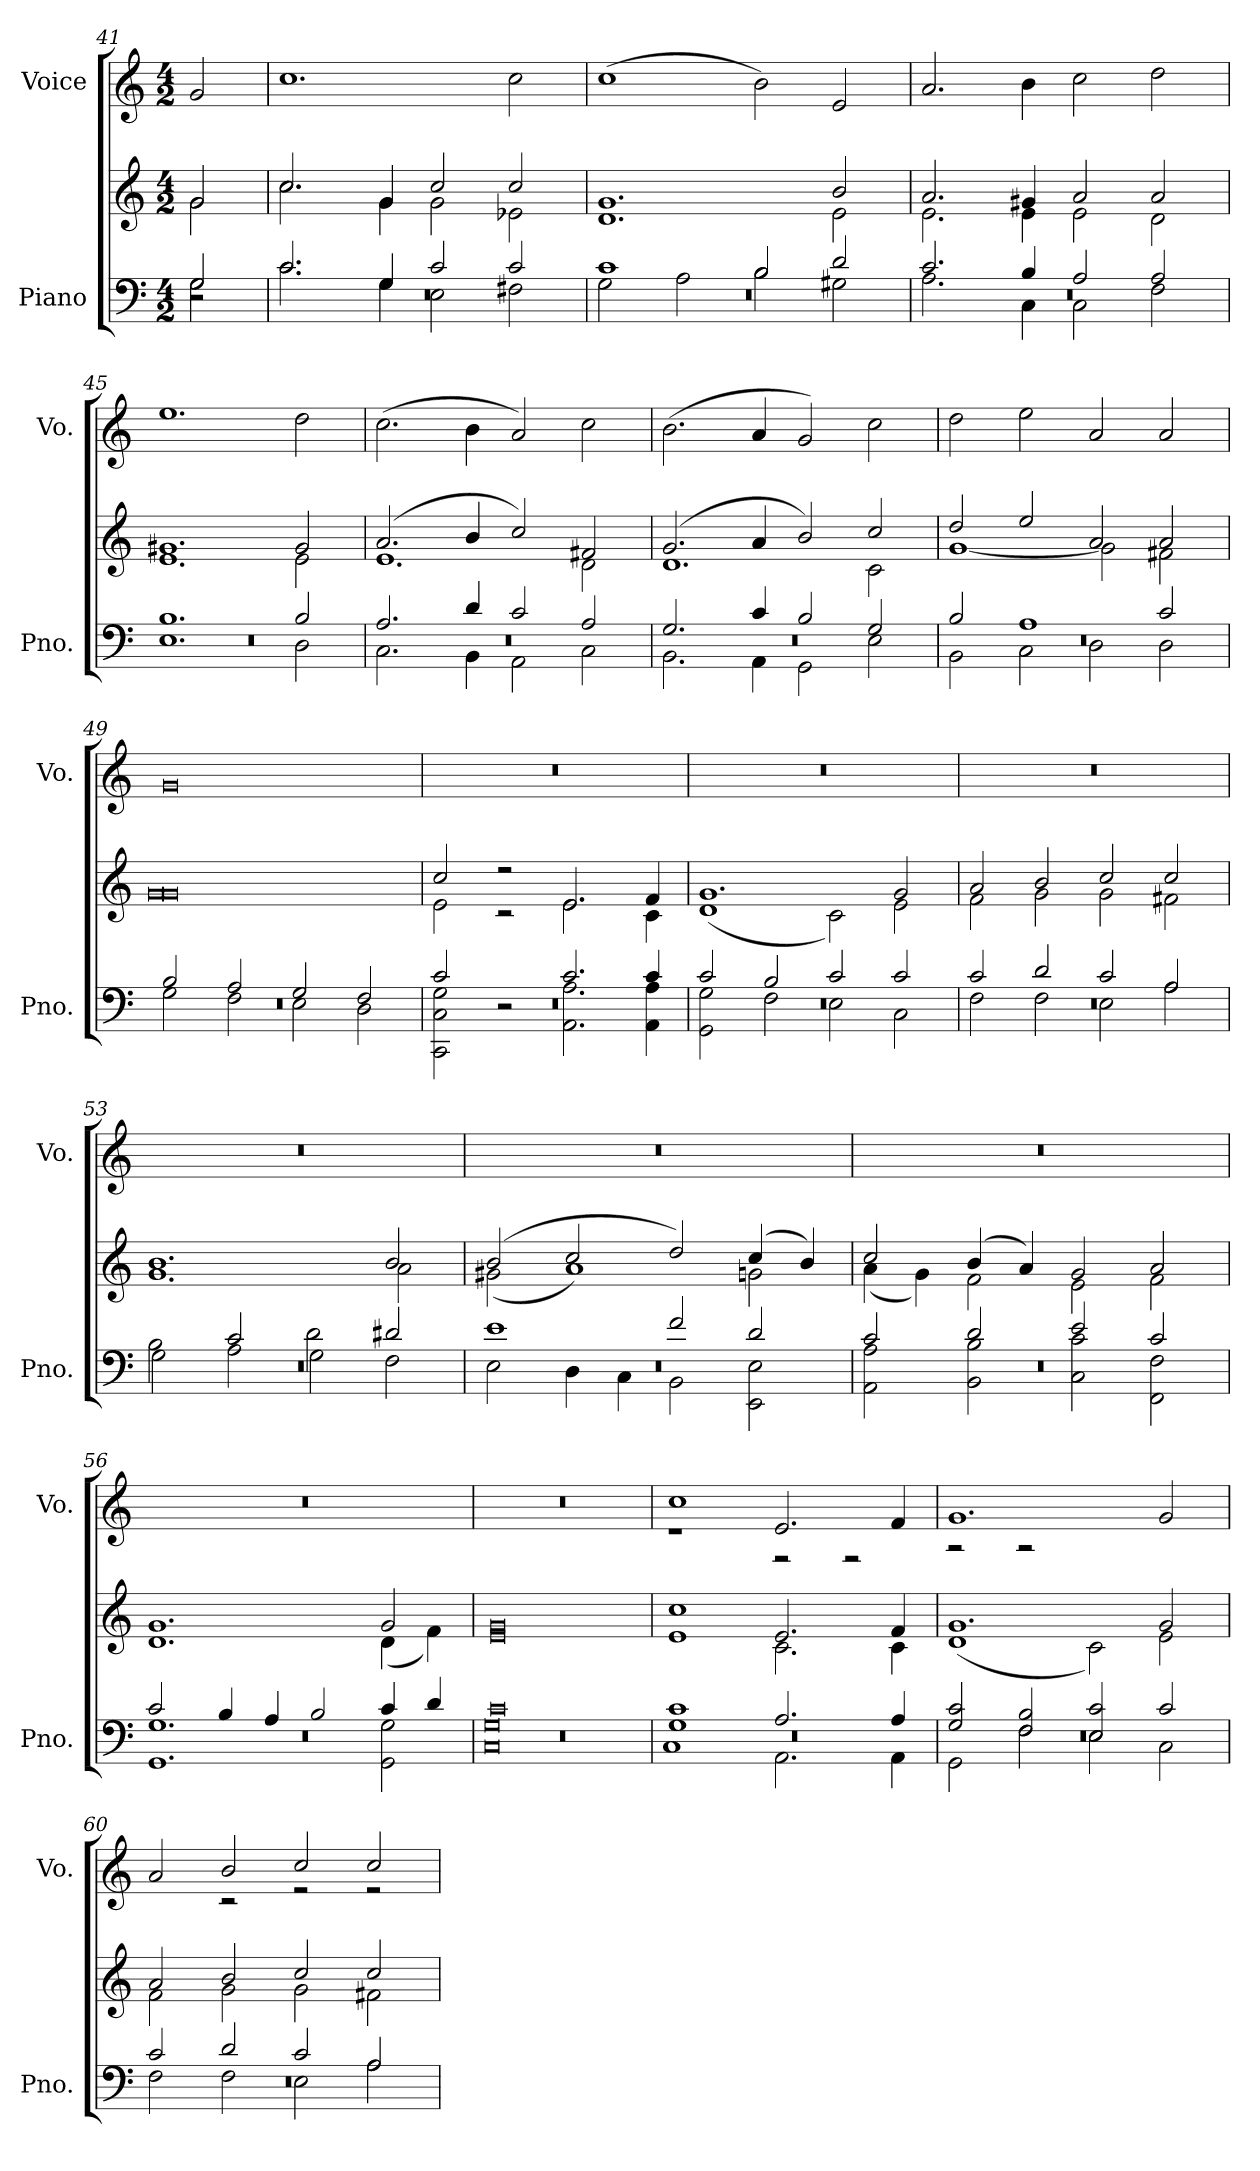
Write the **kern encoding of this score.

**kern	**kern	**kern
*part2	*part2	*part1
*staff3	*staff2	*staff1
*I"Piano	*	*I"Voice
*I'Pno.	*	*I'Vo.
*clefF4	*clefG2	*clefG2
*k[]	*k[]	*k[]
*C:	*C:	*C:
*M4/2	*M4/2	*M4/2
=41	=41	=41
*^	*^	*
*	*^	*	*	*
2r	2G/	2G\	2g/	2g\	2g/
=42	=42	=42	=42	=42	=42
0r	2.c/	2.c\	2.cc/	2.cc\	1.cc
.	4G/	4G\	4g/	4g\	.
.	2c/	2E\	2cc/	2g\	.
.	2c/	2F#X\	2cc/	2e-X\	2cc\
=43	=43	=43	=43	=43	=43
0r	1c	2G\	1.g	1.d	(1cc
.	.	2A\	.	.	.
.	2B/	2B\	.	.	2b\)
.	2d/	2G#X\	2b/	2e\	2e/
!!LO:LB:g=z
=44	=44	=44	=44	=44	=44
0r	2.c/	2.A\	2.a/	2.e\	2.a/
.	4B/	4C\	4g#X/	4e\	4b\
.	2A/	2C\	2a/	2e\	2cc\
.	2A/	2F\	2a/	2d\	2dd\
=45	=45	=45	=45	=45	=45
0r	1.B	1.E	1.g#X	1.e	1.ee
.	2B/	2D\	2g#/	2e\	2dd\
=46	=46	=46	=46	=46	=46
0r	2.A/	2.C\	(2.a/	1.e	(2.cc\
.	4d/	4BB\	4b/	.	4b\
.	2c/	2AA\	2cc/)	.	2a/)
.	2A/	2C\	2f#X/	2d\	2cc\
=47	=47	=47	=47	=47	=47
0r	2.G/	2.BB\	(2.g/	1.d	(2.b\
.	4c/	4AA\	4a/	.	4a/
.	2B/	2GG\	2b/)	.	2g/)
.	2G/	2E\	2cc/	2c\	2cc\
=48	=48	=48	=48	=48	=48
0r	2B/	2BB\	2dd/	[1g	2dd\
.	1A	2C\	2ee/	.	2ee\
.	.	2D\	2a/	2g\]	2a/
.	2c/	2D\	2a/	2f#X\	2a/
=49	=49	=49	=49	=49	=49
0r	2B/	2G\	0g	0g	0g
.	2A/	2F\	.	.	.
.	2G/	2E\	.	.	.
.	2F/	2D\	.	.	.
=50	=50	=50	=50	=50	=50
0r	2c/	2CC\ 2C\ 2G\	2cc/	2e\	0r
.	2r	2r	2r	2r	.
.	2.c/	2.AA\ 2.A\	2.e/	2.e\	.
.	4c/	4AA\ 4A\	4f/	4c\	.
!!LO:PB:g=z
=51	=51	=51	=51	=51	=51
0r	2c/	2GG\ 2G\	1.g	(1d	0r
.	2B/	2F\	.	.	.
.	2c/	2E\	.	2c\)	.
.	2c/	2C\	2g/	2e\	.
=52	=52	=52	=52	=52	=52
0r	2c/	2F\	2a/	2f\	0r
.	2d/	2F\	2b/	2g\	.
.	2c/	2E\	2cc/	2g\	.
.	2A/	2A\	2cc/	2f#X\	.
=53	=53	=53	=53	=53	=53
0r	2B\	2G\	1.b	1.g	0r
.	2c/	2A\	.	.	.
.	2d\	2G\	.	.	.
.	2d#X/	2F\	2b/	2a\	.
=54	=54	=54	=54	=54	=54
0r	1e	2E\	(2b/	(2g#X\	0r
.	.	4D\	2cc/	1a)	.
.	.	4C\	.	.	.
.	2f/	2BB\	2dd/)	.	.
.	2d/	2EE\ 2E\	(4cc/	2gn\	.
.	.	.	4b/)	.	.
=55	=55	=55	=55	=55	=55
0r	2c/	2AA\ 2A\	2cc/	(4a\	0r
.	.	.	.	4g\)	.
.	2d/	2BB\ 2B\	(4b/	2f\	.
.	.	.	4a/)	.	.
.	2e/	2C\ 2c\	2g/	2e\	.
.	2c/	2FF\ 2F\	2a/	2f\	.
=56	=56	=56	=56	=56	=56
0r	2c/	1.GG 1.G	1.g	1.d	0r
.	4B/	.	.	.	.
.	4A/	.	.	.	.
.	2B/	.	.	.	.
.	4c/	2GG\ 2G\	2g/	(4d\	.
.	4d/	.	.	4f\)	.
!!LO:LB:g=z
=57	=57	=57	=57	=57	=57
0r	0c	0C 0G	0g	0e	0r
=58	=58	=58	=58	=58	=58
*	*	*	*	*	*^
0r	1G 1c	1C	1cc	1e	1cc	1r
.	2.A/	2.AA\	2.e/	2.c\	2.e/	2r
.	.	.	.	.	.	2r
.	4A/	4AA\	4f/	4c\	4f/	.
=59	=59	=59	=59	=59	=59	=59
0r	2G/ 2c/	2GG\	1.g	(1d	1.g	2r
.	2F/ 2B/	2F\	.	.	.	2r
.	2E/ 2c/	2E\	.	2c\)	.	1ryy
.	2c/	2C\	2g/	2e\	2g/	.
=60	=60	=60	=60	=60	=60	=60
0r	2c/	2F\	2a/	2f\	2a/	2ryy
.	2d/	2F\	2b/	2g\	2b/	2r
.	2c/	2E\	2cc/	2g\	2cc/	2r
.	2A/	2A\	2cc/	2f#X\	2cc/	2r
*v	*v	*v	*	*	*v	*v
*	*v	*v	*
=	=	=
*-	*-	*-
